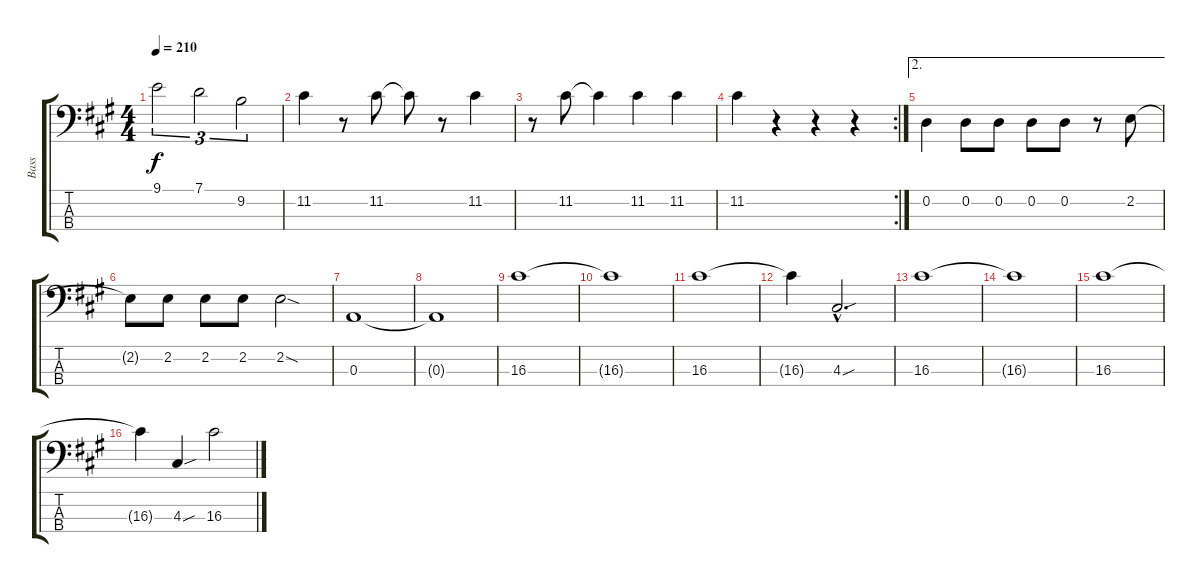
\track ("Bass" "Bass") {instrument electricbassfinger}
\staff {score tabs}
\tuning (G2 D2 A1 E1) {hide}
\ts (4 4)
\tempo 210
\clef f4
\ks a
9.1.2{tu (3 2) dy f} 7.1.2{tu (3 2)} 9.2.2{tu (3 2)} |
11.2.4 r.8 11.2.8 11.2{t}.8 r.8 11.2.4 |
r.8 11.2.8 11.2{t}.4 11.2.4 11.2.4 |
\rc 2
11.2.4 r.4 r.4 r.4 |
\ae 2
0.2.4 0.2.8 0.2.8 0.2.8 0.2.8 r.8 2.2.8 |
2.2{t}.8 2.2.8 2.2.8 2.2.8 2.2{sod}.2 |
0.3.1 |
0.3{t}.1 |
16.3.1 |
16.3{t}.1 |
16.3.1 |
16.3{t}.4 4.3{sou hac}.2{d} |
16.3.1 |
16.3{t}.1 |
16.3.1 |
16.3{t}.4 4.3{sou}.4 16.3{sl}.2
